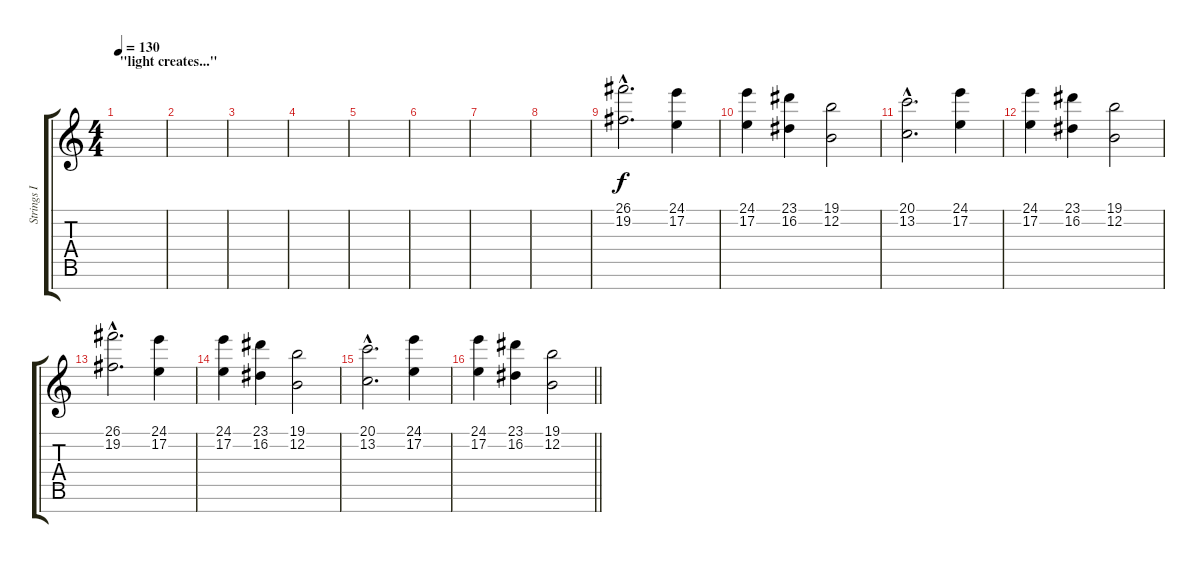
\track ("Strings I" "Strings I") {instrument stringensemble1}
\staff {score tabs}
\tuning (E4 B3 G3 D3 A2 E2 B1) {hide}
\ts (4 4)
\section ("" "\"light creates...\"")
\tempo 130
\clef g2
\ks c
|
|
|
|
|
|
|
|
(26.1{hac} 19.2{hac}).2{d dy f volume 13} (24.1 17.2).4 |
(24.1 17.2).4 (23.1 16.2).4 (19.1 12.2).2 |
(20.1{hac} 13.2{hac}).2{d} (24.1 17.2).4 |
(24.1 17.2).4 (23.1 16.2).4 (19.1 12.2).2 |
(26.1{hac} 19.2{hac}).2{d} (24.1 17.2).4 |
(24.1 17.2).4 (23.1 16.2).4 (19.1 12.2).2 |
(20.1{hac} 13.2{hac}).2{d} (24.1 17.2).4 |
\barLineRight lightlight
(24.1 17.2).4 (23.1 16.2).4 (19.1 12.2).2
